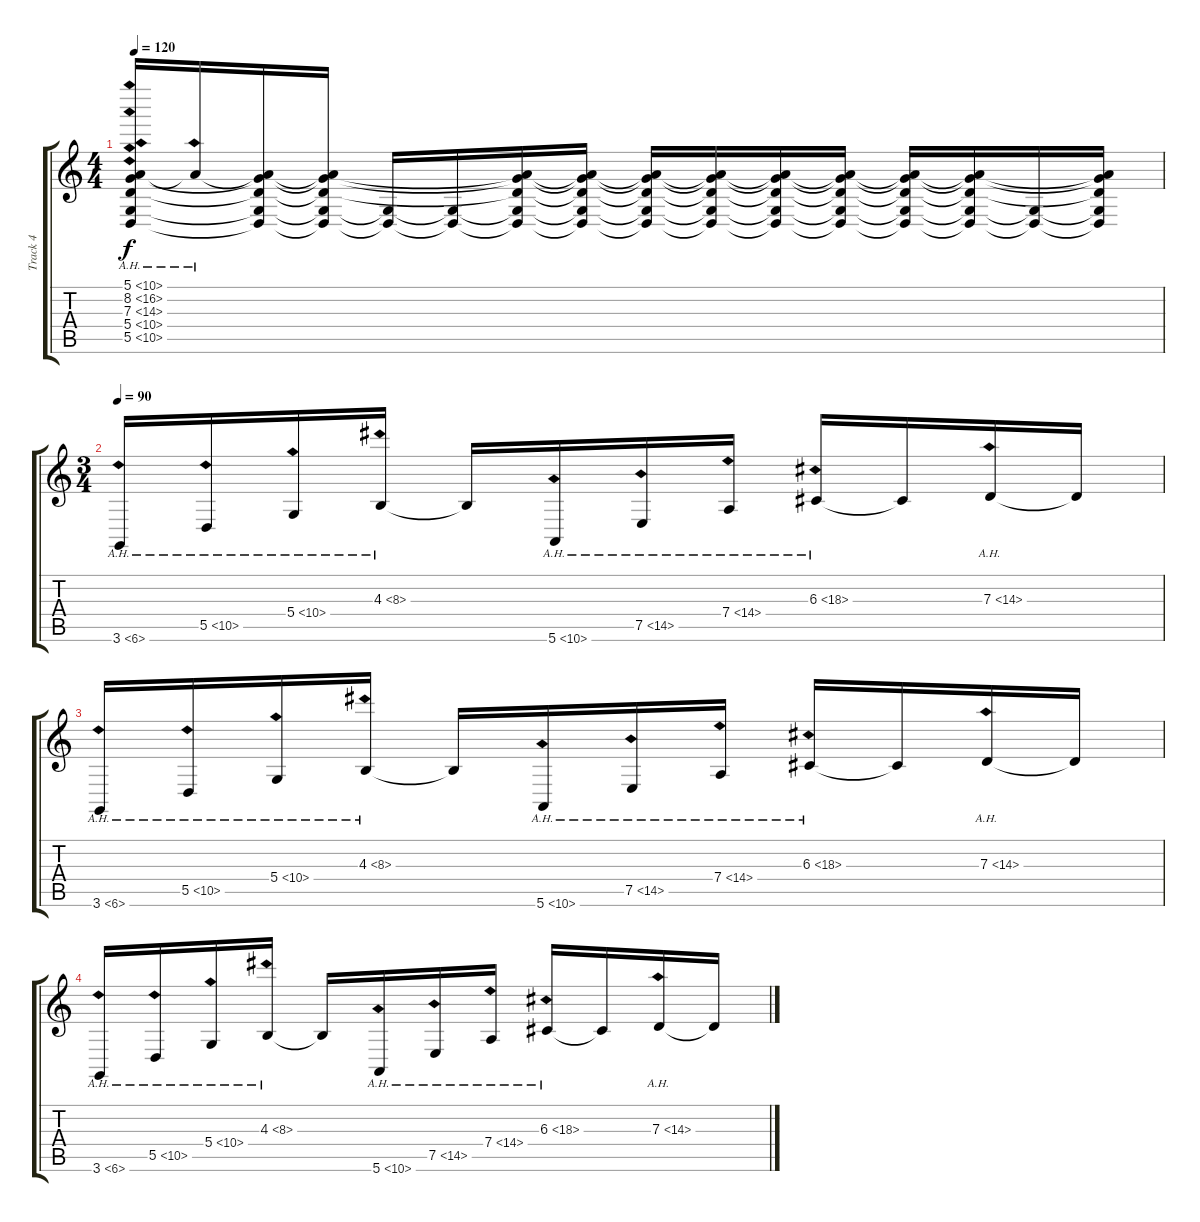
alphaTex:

\track ("Track 4" "Track 4") {instrument stringensemble1}
\staff {score tabs}
\tuning (E4 B3 G3 D3 A2 E2) {hide}
\ts (4 4)
\tempo 120
\clef g2
\ks c
(5.1{ah 5} 8.2{ah 8} 7.3{ah 7} 5.4{ah 5} 5.5{ah 5}).16{dy f} 5.1{ah 12 t}.16 (5.1{t} 8.2{t} 7.3{t} 5.4{t} 5.5{t}).16 (5.1{t} 8.2{t} 7.3{t} 5.4{t} 5.5{t}).16 (5.4{t} 5.5{t}).16 (5.4{t} 5.5{t}).16 (5.1{t} 8.2{t} 7.3{t} 5.4{t} 5.5{t}).16 (5.1{t} 8.2{t} 7.3{t} 5.4{t} 5.5{t}).16 (5.1{t} 8.2{t} 7.3{t} 5.4{t} 5.5{t}).16 (5.1{t} 8.2{t} 7.3{t} 5.4{t} 5.5{t}).16 (5.1{t} 8.2{t} 7.3{t} 5.4{t} 5.5{t}).16 (5.1{t} 8.2{t} 7.3{t} 5.4{t} 5.5{t}).16 (5.1{t} 8.2{t} 7.3{t} 5.4{t} 5.5{t}).16 (5.1{t} 8.2{t} 7.3{t} 5.4{t} 5.5{t}).16 (5.4{t} 5.5{t}).16 (5.1{t} 8.2{t} 7.3{t} 5.4{t} 5.5{t}).16 |
\ts (3 4)
\tempo 90
3.6{ah 3}.16{instrument lead2sawtooth} 5.5{ah 5}.16 5.4{ah 5}.16 4.3{ah 4}.16 4.3{t}.16 5.6{ah 5}.16 7.5{ah 7}.16 7.4{ah 7}.16 6.3{ah 12}.16 6.3{t}.16 7.3{ah 7}.16 7.3{t}.16 |
3.6{ah 3}.16 5.5{ah 5}.16 5.4{ah 5}.16 4.3{ah 4}.16 4.3{t}.16 5.6{ah 5}.16 7.5{ah 7}.16 7.4{ah 7}.16 6.3{ah 12}.16 6.3{t}.16 7.3{ah 7}.16 7.3{t}.16 |
3.6{ah 3}.16 5.5{ah 5}.16 5.4{ah 5}.16 4.3{ah 4}.16 4.3{t}.16 5.6{ah 5}.16 7.5{ah 7}.16 7.4{ah 7}.16 6.3{ah 12}.16 6.3{t}.16 7.3{ah 7}.16 7.3{t}.16
